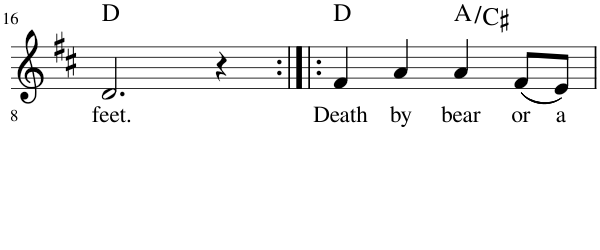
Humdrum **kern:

**kern	**text	**harte
*part1	*part1	*part1
*staff1	*staff1	*
*I"Voice	*	*
*I'Vo.	*	*
!!LO:PB:g=z
*clefG2	*	*
*k[f#c#]	*	*
*M4/4	*	*
=16	=16	=16
!	!LO:LY:b	!
2.d/	feet.	D:maj
4r	.	.
=17:|!|:	=17:|!|:	=17:|!|:
!	!LO:LY:b	!
4f#/	Death	D:maj
!	!LO:LY:b	!
4a/	by	.
!	!LO:LY:b	!
4a/	bear	A:maj/3
!	!LO:LY:b	!
((8f#/L	or	.
!	!LO:LY:b	!
8e/J))	a	.
=	=	=
*-	*-	*-
